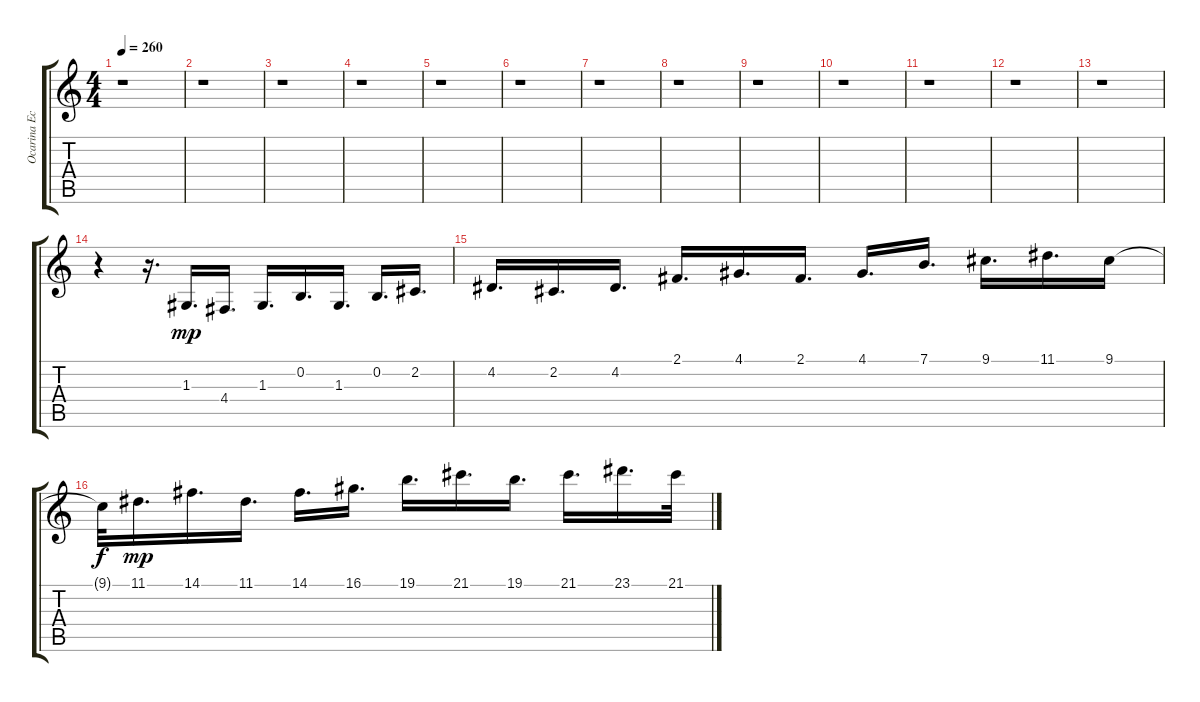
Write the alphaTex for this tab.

\track ("Ocarina Echo" "Ocarina Ec") {instrument ocarina}
\staff {score tabs}
\tuning (E4 B3 G3 D3 A2 E2) {hide}
\ts (4 4)
\tempo 260
\clef g2
\ks c
r.1{dy mp} |
r.1 |
r.1 |
r.1 |
r.1 |
r.1 |
r.1 |
r.1 |
r.1 |
r.1 |
r.1 |
r.1 |
r.1 |
r.4 r.16{d} 1.3.16{d} 4.4.16{d} 1.3.16{d} 0.2.16{d} 1.3.16{d} 0.2.16{d} 2.2.16{d} |
4.2.16{d} 2.2.16{d} 4.2.16{d} 2.1.16{d} 4.1.16{d} 2.1.16{d} 4.1.16{d} 7.1.16{d} 9.1.16{d} 11.1.16{d} 9.1.16 |
9.1{t}.32{dy f} 11.1.16{d dy mp} 14.1.16{d} 11.1.16{d} 14.1.16{d} 16.1.16{d} 19.1.16{d} 21.1.16{d} 19.1.16{d} 21.1.16{d} 23.1.16{d} 21.1.32
